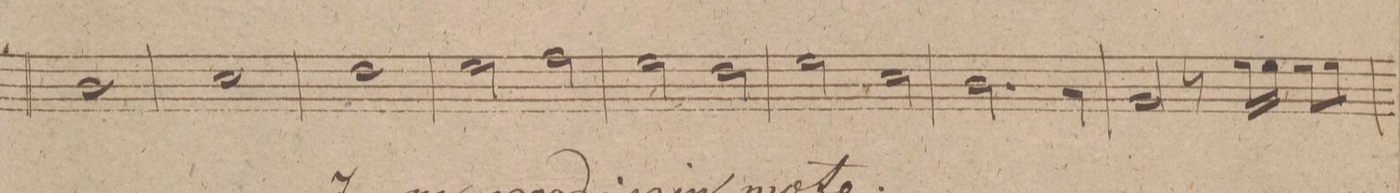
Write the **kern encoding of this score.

**kern	**dynam
*I"Oboe 2do in	*
*clefG2	*
*k[f#c#g#d#]	*
*met(c)	*
*M4/4	*
1b\	.
=186	=186
1cc#\	.
=187	=187
1dd#\	.
=188	=188
2ee\	.
2ff#\	.
=189	=189
2ee\	.
2dd#\	.
=190	=190
2ee\	.
2cc#\	.
=191	=191
2.b\	.
4a\	.
=192	=192
2g#/	.
8r	.
16ee\LL	.
16ee\JJ	.
8ee\L	.
8ee\J	.
=193	=193
*-	*-
